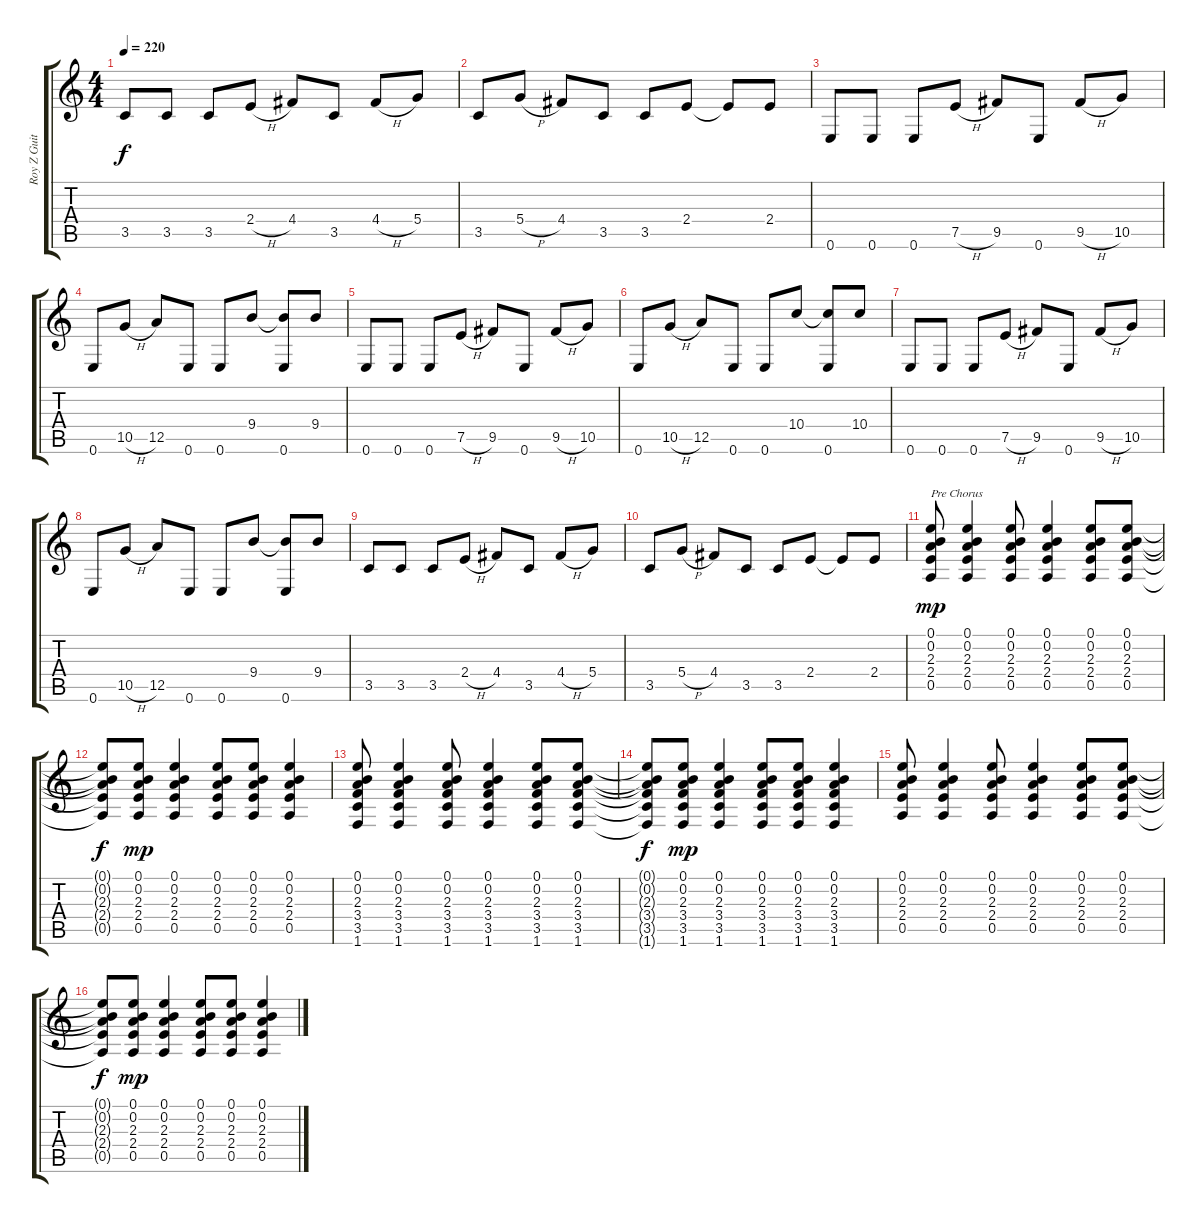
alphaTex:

\track ("Roy Z Guitar 01" "Roy Z Guit") {instrument distortionguitar}
\staff {score tabs}
\tuning (E4 B3 G3 D3 A2 E2) {hide}
\ts (4 4)
\tempo 220
\clef g2
\ks c
3.5.8{dy f} 3.5.8 3.5.8 2.4{h}.8 4.4.8 3.5.8 4.4{h}.8 5.4.8 |
3.5.8 5.4{h}.8 4.4.8 3.5.8 3.5.8 2.4.8 2.4{t}.8 2.4.8 |
0.6.8 0.6.8 0.6.8 7.5{h}.8 9.5.8 0.6.8 9.5{h}.8 10.5.8 |
0.6.8 10.5{h}.8 12.5.8 0.6.8 0.6.8 9.4.8 (9.4{t} 0.6).8 9.4.8 |
0.6.8 0.6.8 0.6.8 7.5{h}.8 9.5.8 0.6.8 9.5{h}.8 10.5.8 |
0.6.8 10.5{h}.8 12.5.8 0.6.8 0.6.8 10.4.8 (10.4{t} 0.6).8 10.4.8 |
0.6.8 0.6.8 0.6.8 7.5{h}.8 9.5.8 0.6.8 9.5{h}.8 10.5.8 |
0.6.8 10.5{h}.8 12.5.8 0.6.8 0.6.8 9.4.8 (9.4{t} 0.6).8 9.4.8 |
3.5.8 3.5.8 3.5.8 2.4{h}.8 4.4.8 3.5.8 4.4{h}.8 5.4.8 |
3.5.8 5.4{h}.8 4.4.8 3.5.8 3.5.8 2.4.8 2.4{t}.8 2.4.8 |
(0.1 0.2 2.3 2.4 0.5).8{txt "Pre Chorus" dy mp} (0.1 0.2 2.3 2.4 0.5).4 (0.1 0.2 2.3 2.4 0.5).8 (0.1 0.2 2.3 2.4 0.5).4 (0.1 0.2 2.3 2.4 0.5).8 (0.1 0.2 2.3 2.4 0.5).8 |
(0.1{t} 0.2{t} 2.3{t} 2.4{t} 0.5{t}).8{dy f} (0.1 0.2 2.3 2.4 0.5).8{dy mp} (0.1 0.2 2.3 2.4 0.5).4 (0.1 0.2 2.3 2.4 0.5).8 (0.1 0.2 2.3 2.4 0.5).8 (0.1 0.2 2.3 2.4 0.5).4 |
(0.1 0.2 2.3 3.4 3.5 1.6).8 (0.1 0.2 2.3 3.4 3.5 1.6).4 (0.1 0.2 2.3 3.4 3.5 1.6).8 (0.1 0.2 2.3 3.4 3.5 1.6).4 (0.1 0.2 2.3 3.4 3.5 1.6).8 (0.1 0.2 2.3 3.4 3.5 1.6).8 |
(0.1{t} 0.2{t} 2.3{t} 3.4{t} 3.5{t} 1.6{t}).8{dy f} (0.1 0.2 2.3 3.4 3.5 1.6).8{dy mp} (0.1 0.2 2.3 3.4 3.5 1.6).4 (0.1 0.2 2.3 3.4 3.5 1.6).8 (0.1 0.2 2.3 3.4 3.5 1.6).8 (0.1 0.2 2.3 3.4 3.5 1.6).4 |
(0.1 0.2 2.3 2.4 0.5).8 (0.1 0.2 2.3 2.4 0.5).4 (0.1 0.2 2.3 2.4 0.5).8 (0.1 0.2 2.3 2.4 0.5).4 (0.1 0.2 2.3 2.4 0.5).8 (0.1 0.2 2.3 2.4 0.5).8 |
(0.1{t} 0.2{t} 2.3{t} 2.4{t} 0.5{t}).8{dy f} (0.1 0.2 2.3 2.4 0.5).8{dy mp} (0.1 0.2 2.3 2.4 0.5).4 (0.1 0.2 2.3 2.4 0.5).8 (0.1 0.2 2.3 2.4 0.5).8 (0.1 0.2 2.3 2.4 0.5).4
